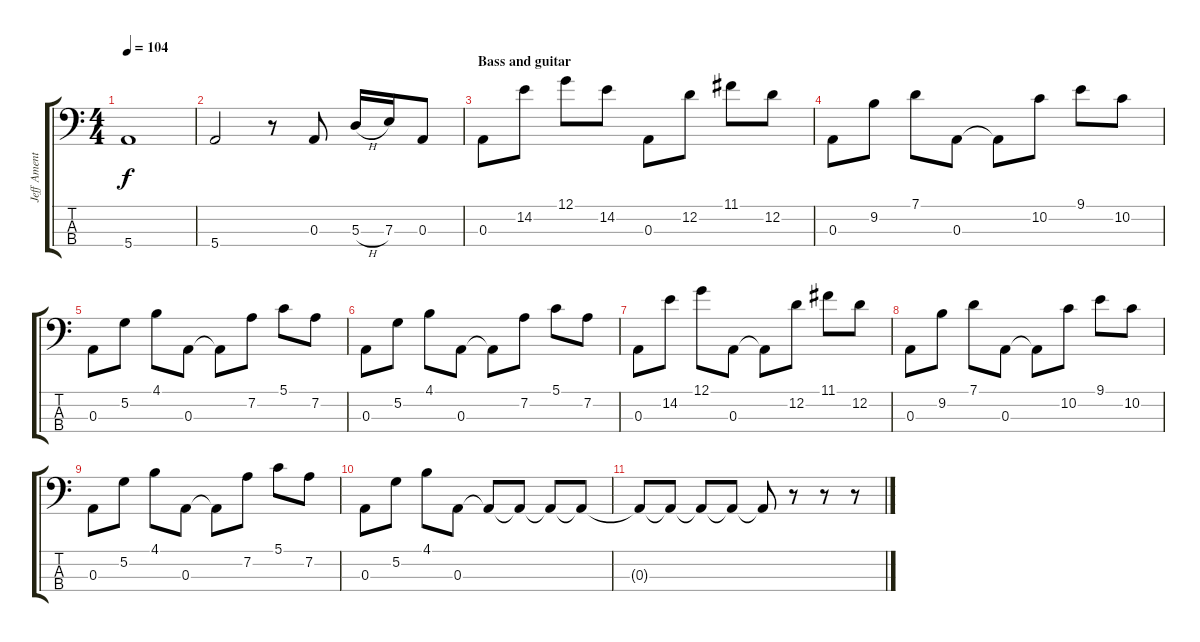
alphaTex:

\track ("Jeff Ament (doble)" "Jeff Ament") {instrument electricbassfinger}
\staff {score tabs}
\tuning (G2 D2 A1 E1) {hide}
\ts (4 4)
\tempo 104
\clef f4
\ks c
5.4.1{dy f} |
5.4.2 r.8 0.3.8 5.3{h}.16 7.3.16 0.3.8 |
\section ("" "Bass and guitar")
0.3.8 14.2.8 12.1.8 14.2.8 0.3.8 12.2.8 11.1.8 12.2.8 |
0.3.8 9.2.8 7.1.8 0.3.8 0.3{t}.8 10.2.8 9.1.8 10.2.8 |
0.3.8 5.2.8 4.1.8 0.3.8 0.3{t}.8 7.2.8 5.1.8 7.2.8 |
0.3.8 5.2.8 4.1.8 0.3.8 0.3{t}.8 7.2.8 5.1.8 7.2.8 |
0.3.8 14.2.8 12.1.8 0.3.8 0.3{t}.8 12.2.8 11.1.8 12.2.8 |
0.3.8 9.2.8 7.1.8 0.3.8 0.3{t}.8 10.2.8 9.1.8 10.2.8 |
0.3.8 5.2.8 4.1.8 0.3.8 0.3{t}.8 7.2.8 5.1.8 7.2.8 |
0.3.8 5.2.8 4.1.8 0.3.8 0.3{t}.8 0.3{t}.8 0.3{t}.8 0.3{t}.8 |
0.3{t}.8 0.3{t}.8 0.3{t}.8 0.3{t}.8 0.3{t}.8 r.8 r.8 r.8
